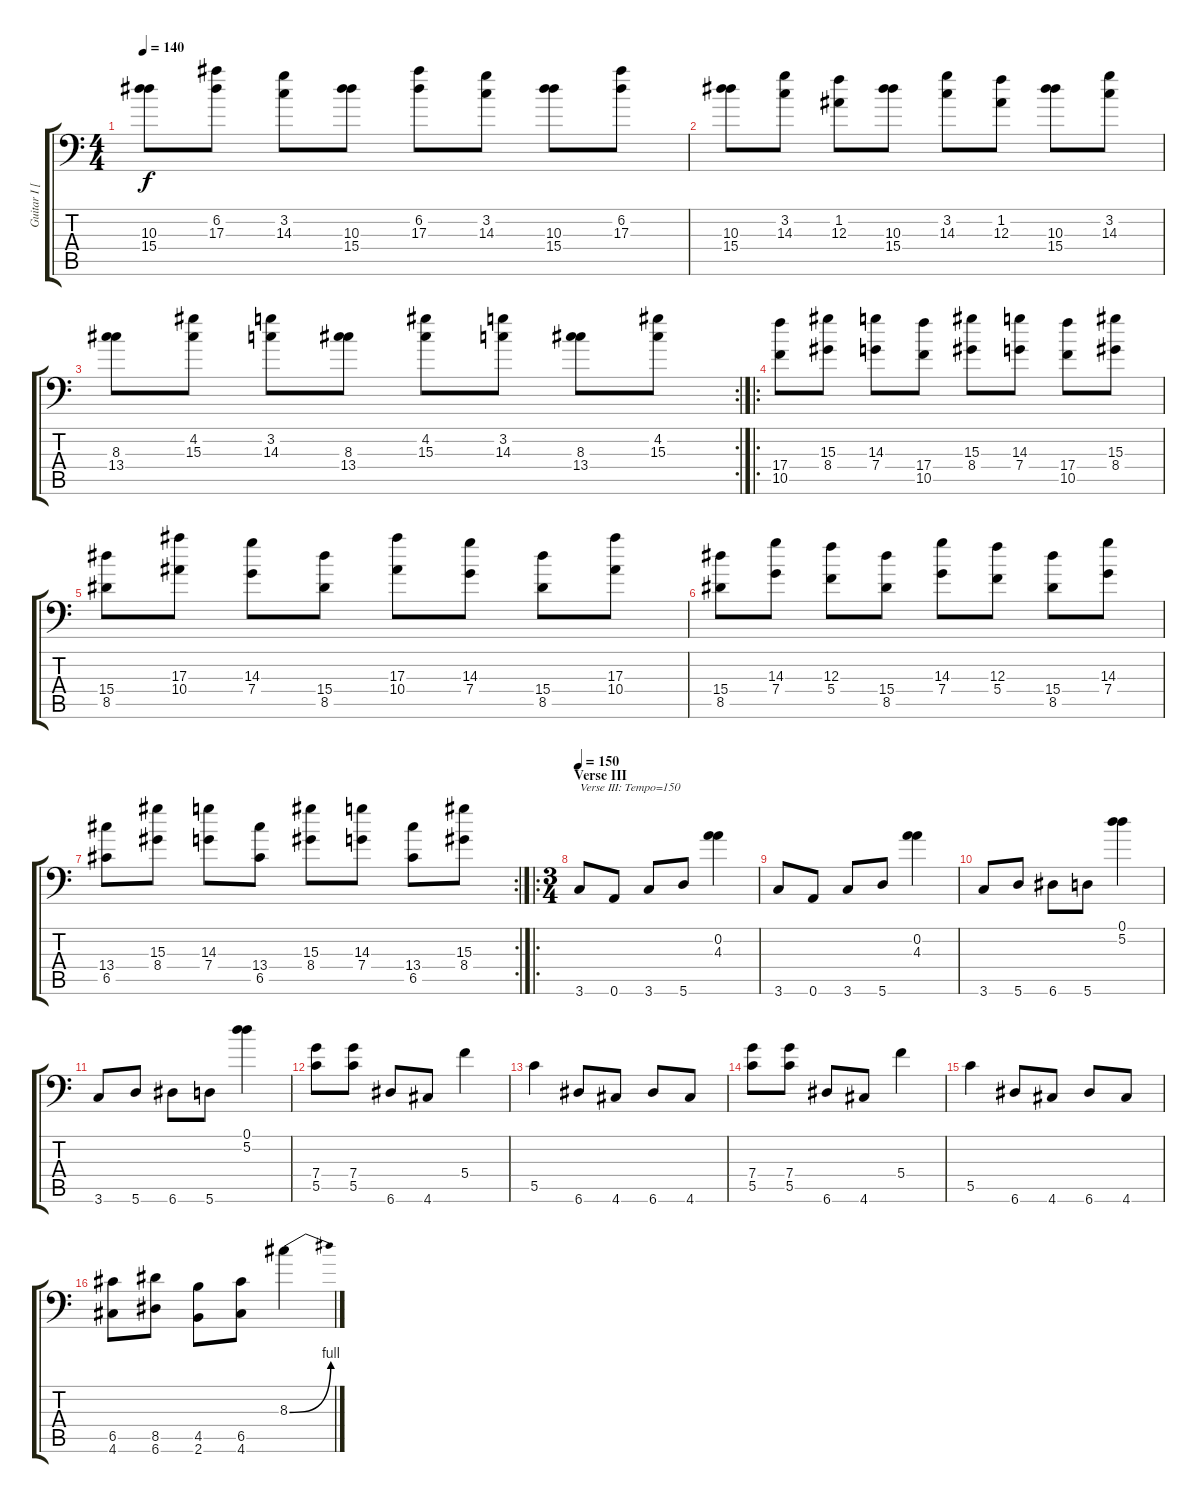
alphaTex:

\track ("Guitar I [Brent Hinds]" "Guitar I [") {instrument distortionguitar}
\staff {score tabs}
\tuning (D4 A3 F3 C3 G2 A1) {hide}
\ts (4 4)
\tempo 140
\clef f4
\ks c
(10.3 15.4).8{dy f} (6.2 17.3).8 (3.2 14.3).8 (10.3 15.4).8 (6.2 17.3).8 (3.2 14.3).8 (10.3 15.4).8 (6.2 17.3).8 |
(10.3 15.4).8 (3.2 14.3).8 (1.2 12.3).8 (10.3 15.4).8 (3.2 14.3).8 (1.2 12.3).8 (10.3 15.4).8 (3.2 14.3).8 |
\rc 2
(8.3 13.4).8 (4.2 15.3).8 (3.2 14.3).8 (8.3 13.4).8 (4.2 15.3).8 (3.2 14.3).8 (8.3 13.4).8 (4.2 15.3).8 |
\ro
(17.4 10.5).8 (15.3 8.4).8 (14.3 7.4).8 (17.4 10.5).8 (15.3 8.4).8 (14.3 7.4).8 (17.4 10.5).8 (15.3 8.4).8 |
(15.4 8.5).8 (17.3 10.4).8 (14.3 7.4).8 (15.4 8.5).8 (17.3 10.4).8 (14.3 7.4).8 (15.4 8.5).8 (17.3 10.4).8 |
(15.4 8.5).8 (14.3 7.4).8 (12.3 5.4).8 (15.4 8.5).8 (14.3 7.4).8 (12.3 5.4).8 (15.4 8.5).8 (14.3 7.4).8 |
\rc 2
(13.4 6.5).8 (15.3 8.4).8 (14.3 7.4).8 (13.4 6.5).8 (15.3 8.4).8 (14.3 7.4).8 (13.4 6.5).8 (15.3 8.4).8 |
\ro
\ts (3 4)
\section ("" "Verse III")
\tempo 150
3.6.8{txt "Verse III: Tempo=150"} 0.6.8 3.6.8 5.6.8 (0.2 4.3).4 |
3.6.8 0.6.8 3.6.8 5.6.8 (0.2 4.3).4 |
3.6.8 5.6.8 6.6.8 5.6.8 (0.1 5.2).4 |
3.6.8 5.6.8 6.6.8 5.6.8 (0.1 5.2).4 |
(7.4 5.5).8 (7.4 5.5).8 6.6.8 4.6.8 5.4.4 |
5.5.4 6.6.8 4.6.8 6.6.8 4.6.8 |
(7.4 5.5).8 (7.4 5.5).8 6.6.8 4.6.8 5.4.4 |
5.5.4 6.6.8 4.6.8 6.6.8 4.6.8 |
(6.5 4.6).8 (8.5 6.6).8 (4.5 2.6).8 (6.5 4.6).8 8.3{be (bend 0 0 60 4)}.4
